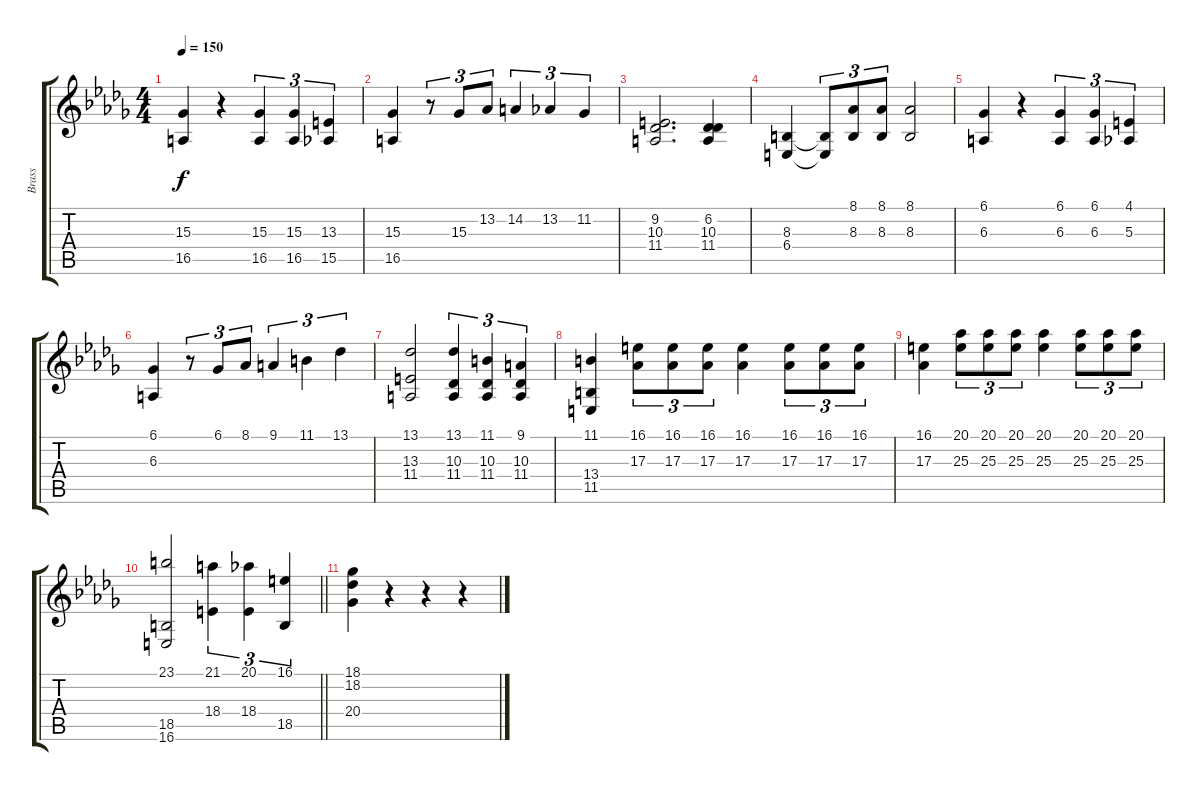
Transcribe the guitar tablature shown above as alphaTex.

\track ("Brass" "Brass") {instrument brasssection}
\staff {score tabs}
\tuning (C4 G3 Eb3 Bb2 F2 C2) {hide}
\ts (4 4)
\tempo 150
\clef g2
\ks bbminor
(15.3 16.5).4{dy f} r.4 (15.3 16.5).4{tu (3 2)} (15.3 16.5).4{tu (3 2)} (13.3 15.5).4{tu (3 2)} |
(15.3 16.5).4 r.8{tu (3 2)} 15.3.8{tu (3 2)} 13.2.8{tu (3 2)} 14.2.4{tu (3 2)} 13.2.4{tu (3 2)} 11.2.4{tu (3 2)} |
(9.2 10.3 11.4).2{d} (6.2 10.3 11.4).4 |
(8.3 6.4).4 (8.3{t} 6.4{t}).8{tu (3 2)} (8.1 8.3).8{tu (3 2)} (8.1 8.3).8{tu (3 2)} (8.1 8.3).2 |
(6.1 6.3).4 r.4 (6.1 6.3).4{tu (3 2)} (6.1 6.3).4{tu (3 2)} (4.1 5.3).4{tu (3 2)} |
(6.1 6.3).4 r.8{tu (3 2)} 6.1.8{tu (3 2)} 8.1.8{tu (3 2)} 9.1.4{tu (3 2)} 11.1.4{tu (3 2)} 13.1.4{tu (3 2)} |
(13.1 13.3 11.4).2 (13.1 10.3 11.4).4{tu (3 2)} (11.1 10.3 11.4).4{tu (3 2)} (9.1 10.3 11.4).4{tu (3 2)} |
(11.1 13.4 11.5).4 (16.1 17.3).8{tu (3 2)} (16.1 17.3).8{tu (3 2)} (16.1 17.3).8{tu (3 2)} (16.1 17.3).4 (16.1 17.3).8{tu (3 2)} (16.1 17.3).8{tu (3 2)} (16.1 17.3).8{tu (3 2)} |
(16.1 17.3).4 (20.1 25.3).8{tu (3 2)} (20.1 25.3).8{tu (3 2)} (20.1 25.3).8{tu (3 2)} (20.1 25.3).4 (20.1 25.3).8{tu (3 2)} (20.1 25.3).8{tu (3 2)} (20.1 25.3).8{tu (3 2)} |
\barLineRight lightlight
(23.1 18.5 16.6).2 (21.1 18.4).4{tu (3 2)} (20.1 18.4).4{tu (3 2)} (16.1 18.5).4{tu (3 2)} |
(18.1 18.2 20.4).4 r.4 r.4 r.4
